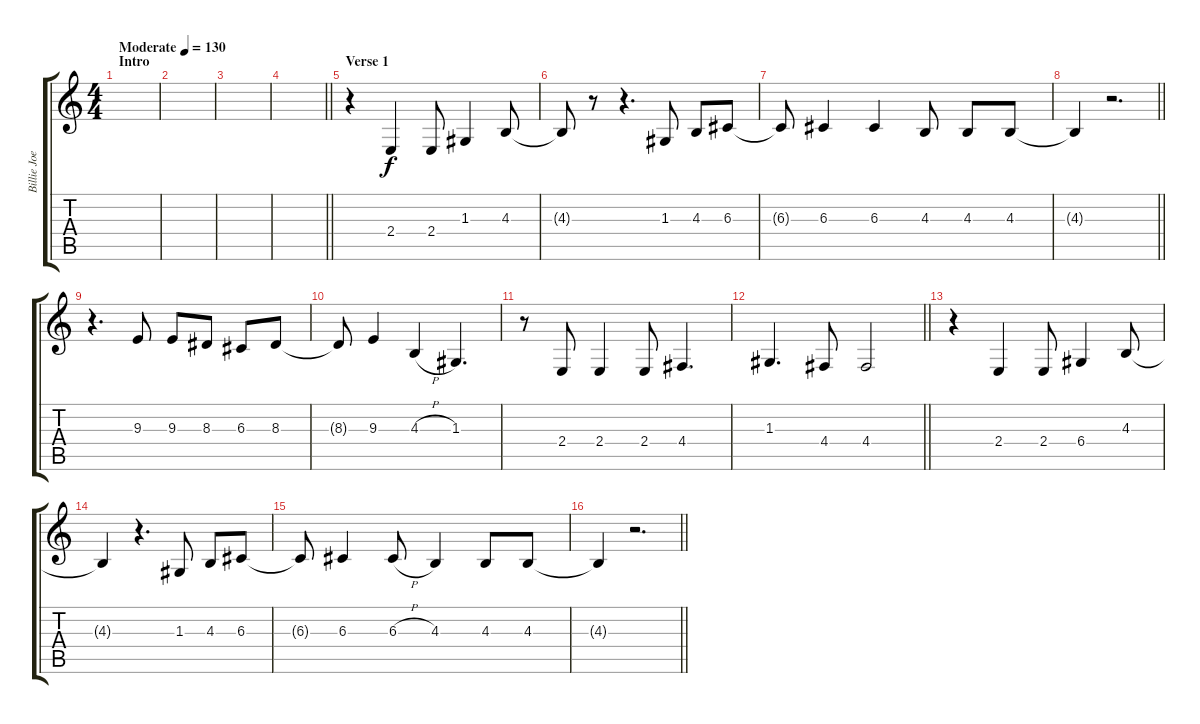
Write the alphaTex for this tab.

\track ("Billie Joe (Vocals)" "Billie Joe") {instrument lead2sawtooth}
\staff {score tabs}
\tuning (E4 B3 G3 D3 A2 E2) {hide}
\ts (4 4)
\section ("" "Intro")
\tempo (130 "Moderate")
\clef g2
\ks c
|
|
|
\barLineRight lightlight
|
\section ("" "Verse 1")
r.4 2.4.4 2.4.8 1.3.4 4.3.8 |
4.3{t}.8 r.8 r.4{d} 1.3.8 4.3.8 6.3.8 |
6.3{t}.8 6.3.4 6.3.4 4.3.8 4.3.8 4.3.8 |
\barLineRight lightlight
4.3{t}.4 r.2{d} |
r.4{d} 9.3.8 9.3.8 8.3.8 6.3.8 8.3.8 |
8.3{t}.8 9.3.4 4.3{h}.4 1.3.4{d} |
r.8 2.4.8 2.4.4 2.4.8 4.4.4{d} |
\barLineRight lightlight
1.3.4{d} 4.4.8 4.4.2 |
r.4 2.4.4 2.4.8 6.4.4 4.3.8 |
4.3{t}.4 r.4{d} 1.3.8 4.3.8 6.3.8 |
6.3{t}.8 6.3.4 6.3{h}.8 4.3.4 4.3.8 4.3.8 |
\barLineRight lightlight
4.3{t}.4 r.2{d}
